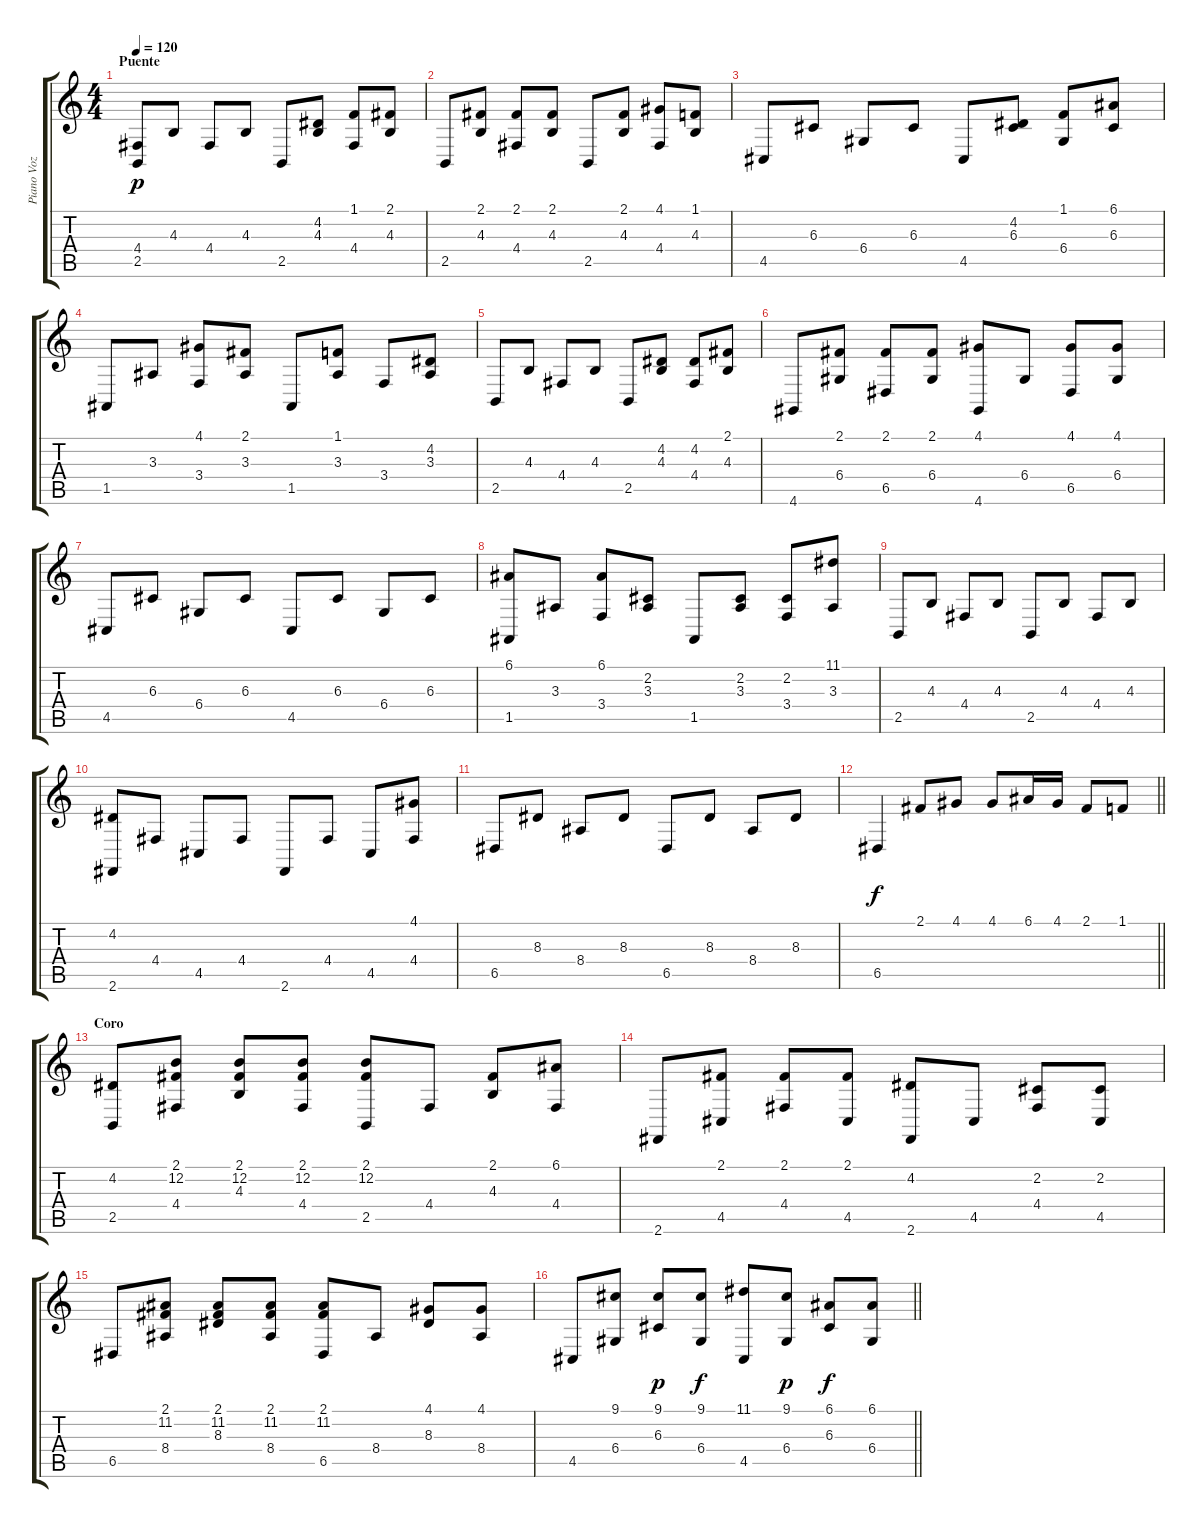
\track ("Piano Voz" "Piano Voz") {instrument brightacousticpiano}
\staff {score tabs}
\tuning (E4 B3 G3 D3 A2 E2) {hide}
\ts (4 4)
\section ("" "Puente")
\tempo 120
\clef g2
\ks c
(4.4 2.5).8{dy p} 4.3.8 4.4.8 4.3.8 2.5.8 (4.2 4.3).8 (1.1 4.4).8 (2.1 4.3).8 |
2.5.8 (2.1 4.3).8 (2.1 4.4).8 (2.1 4.3).8 2.5.8 (2.1 4.3).8 (4.1 4.4).8 (1.1 4.3).8 |
4.5.8 6.3.8 6.4.8 6.3.8 4.5.8 (4.2 6.3).8 (1.1 6.4).8 (6.1 6.3).8 |
1.5.8 3.3.8 (4.1 3.4).8 (2.1 3.3).8 1.5.8 (1.1 3.3).8 3.4.8 (4.2 3.3).8 |
2.5.8 4.3.8 4.4.8 4.3.8 2.5.8 (4.2 4.3).8 (4.2 4.4).8 (2.1 4.3).8 |
4.6.8 (2.1 6.4).8 (2.1 6.5).8 (2.1 6.4).8 (4.1 4.6).8 6.4.8 (4.1 6.5).8 (4.1 6.4).8 |
4.5.8 6.3.8 6.4.8 6.3.8 4.5.8 6.3.8 6.4.8 6.3.8 |
(6.1 1.5).8 3.3.8 (6.1 3.4).8 (2.2 3.3).8 1.5.8 (2.2 3.3).8 (2.2 3.4).8 (11.1 3.3).8 |
2.5.8 4.3.8 4.4.8 4.3.8 2.5.8 4.3.8 4.4.8 4.3.8 |
(4.2 2.6).8 4.4.8 4.5.8 4.4.8 2.6.8 4.4.8 4.5.8 (4.1 4.4).8 |
6.5.8 8.3.8 8.4.8 8.3.8 6.5.8 8.3.8 8.4.8 8.3.8 |
\barLineRight lightlight
6.5.4{dy f} 2.1.8 4.1.8 4.1.8 6.1.16 4.1.16 2.1.8 1.1.8 |
\section ("" "Coro")
(4.2 2.5).8 (2.1 12.2 4.4).8 (2.1 12.2 4.3).8 (2.1 12.2 4.4).8 (2.1 12.2 2.5).8 4.4.8 (2.1 4.3).8 (6.1 4.4).8 |
2.6.8 (2.1 4.5).8 (2.1 4.4).8 (2.1 4.5).8 (4.2 2.6).8 4.5.8 (2.2 4.4).8 (2.2 4.5).8 |
6.5.8 (2.1 11.2 8.4).8 (2.1 11.2 8.3).8 (2.1 11.2 8.4).8 (2.1 11.2 6.5).8 8.4.8 (4.1 8.3).8 (4.1 8.4).8 |
\barLineRight lightlight
4.5.8 (9.1 6.4).8 (9.1 6.3).8{dy p} (9.1 6.4).8{dy f} (11.1 4.5).8 (9.1 6.4).8{dy p} (6.1 6.3).8{dy f} (6.1 6.4).8
